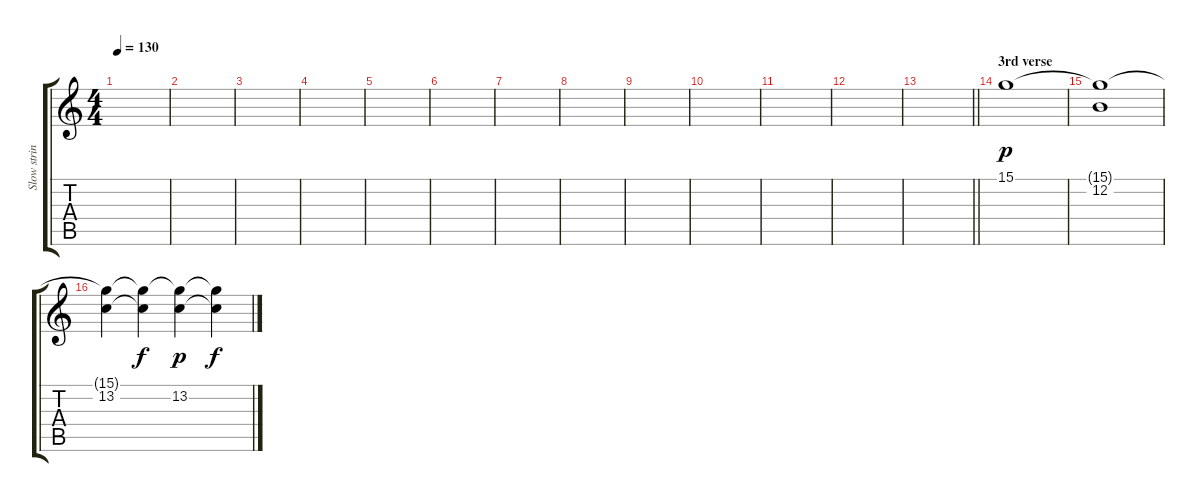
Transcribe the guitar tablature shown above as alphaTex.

\track ("Slow strings" "Slow strin") {instrument stringensemble1}
\staff {score tabs}
\tuning (E4 B3 G3 D3 A2 E2) {hide}
\ts (4 4)
\tempo 130
\clef g2
\ks c
|
|
|
|
|
|
|
|
|
|
|
|
\barLineRight lightlight
|
\section ("" "3rd verse")
15.1.1{dy p} |
(15.1{t} 12.2).1 |
(15.1{t} 13.2).4 (15.1{t} 13.2{t}).4{dy f} (15.1{t} 13.2).4{dy p} (15.1{t} 13.2{t}).4{dy f}
